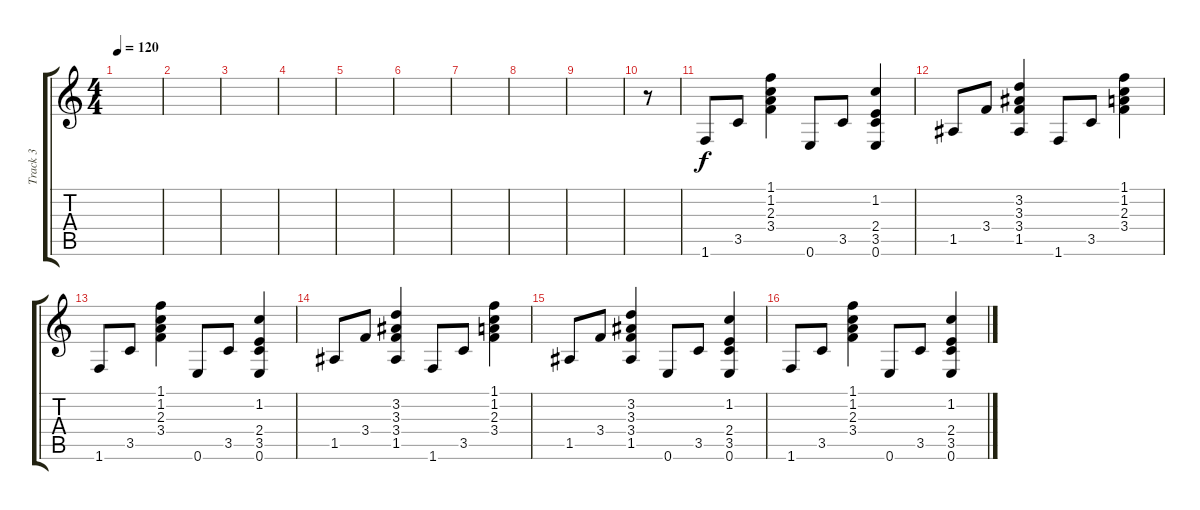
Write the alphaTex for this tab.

\track ("Track 3" "Track 3") {instrument distortionguitar}
\staff {score tabs}
\tuning (E4 B3 G3 D3 A2 E2) {hide}
\ts (4 4)
\tempo 120
\clef g2
\ks c
|
|
|
|
|
|
|
|
|
r.8 |
1.6.8 3.5.8 (1.1 1.2 2.3 3.4).4 0.6.8 3.5.8 (1.2 2.4 3.5 0.6).4 |
1.5.8 3.4.8 (3.2 3.3 3.4 1.5).4 1.6.8 3.5.8 (1.1 1.2 2.3 3.4).4 |
1.6.8 3.5.8 (1.1 1.2 2.3 3.4).4 0.6.8 3.5.8 (1.2 2.4 3.5 0.6).4 |
1.5.8 3.4.8 (3.2 3.3 3.4 1.5).4 1.6.8 3.5.8 (1.1 1.2 2.3 3.4).4 |
1.5.8 3.4.8 (3.2 3.3 3.4 1.5).4 0.6.8 3.5.8 (1.2 2.4 3.5 0.6).4 |
1.6.8 3.5.8 (1.1 1.2 2.3 3.4).4 0.6.8 3.5.8 (1.2 2.4 3.5 0.6).4
